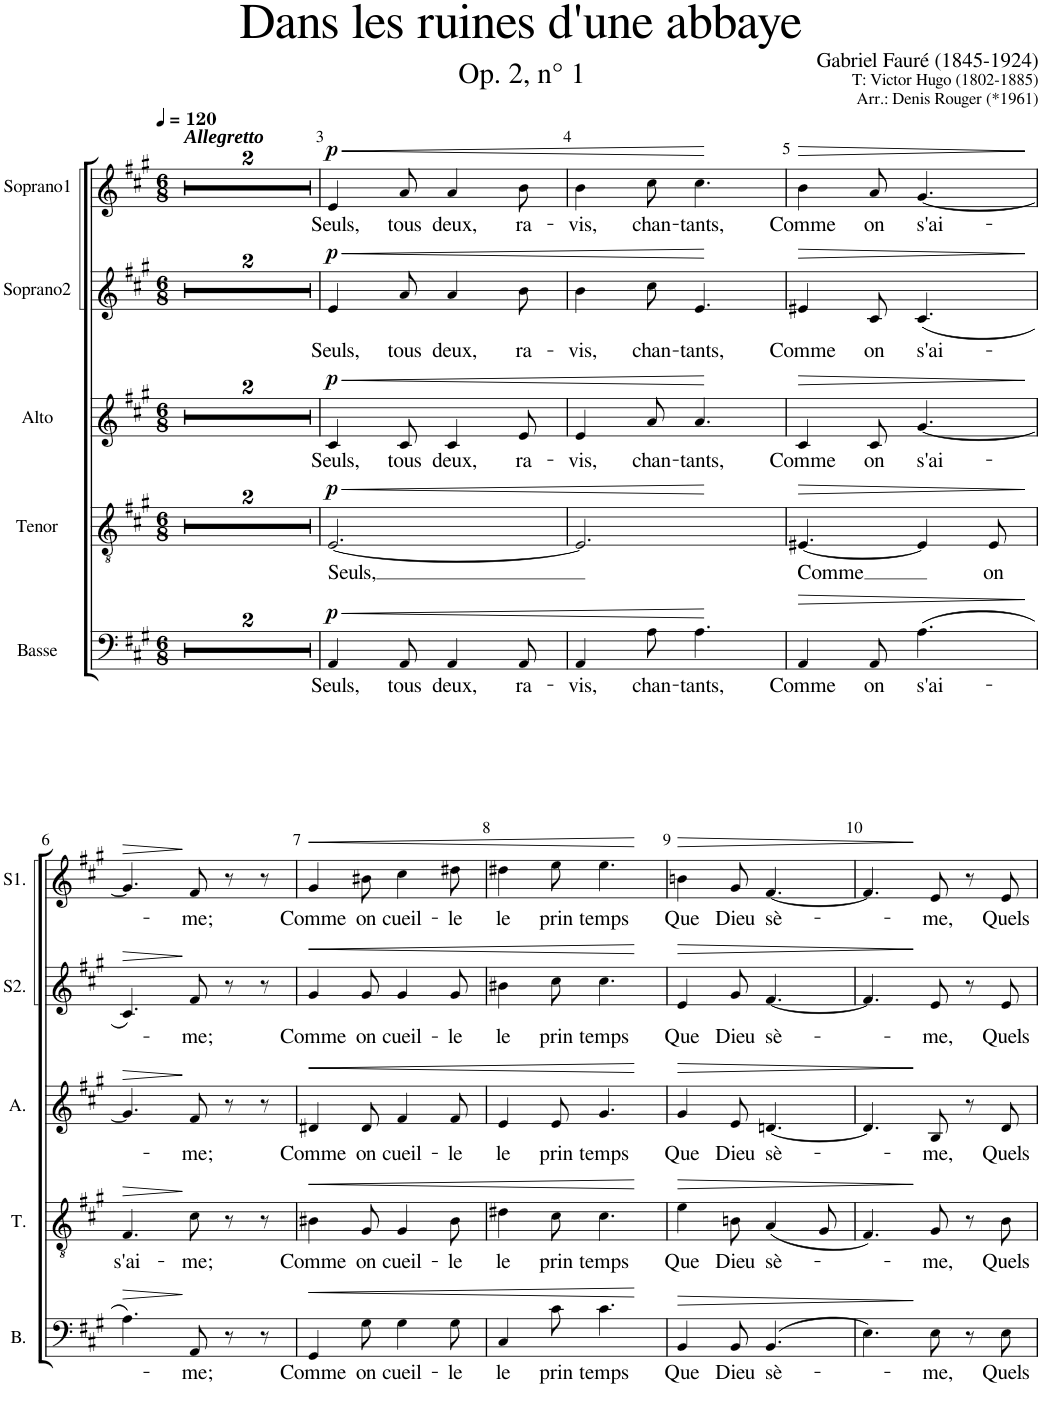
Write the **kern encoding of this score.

**kern	**text	**dynam	**kern	**text	**dynam	**kern	**text	**dynam	**kern	**text	**dynam	**kern	**text	**dynam
*part5	*part5	*part5	*part4	*part4	*part4	*part3	*part3	*part3	*part2	*part2	*part2	*part1	*part1	*part1
*staff5	*staff5	*staff5	*staff4	*staff4	*staff4	*staff3	*staff3	*staff3	*staff2	*staff2	*staff2	*staff1	*staff1	*staff1
*I"Basse	*	*	*I"Tenor	*	*	*I"Alto	*	*	*I"Soprano2	*	*	*I"Soprano1	*	*
*I'B.	*	*	*I'T.	*	*	*I'A.	*	*	*I'S2.	*	*	*I'S1.	*	*
*clefF4	*	*	*clefGv2	*	*	*clefG2	*	*	*clefG2	*	*	*clefG2	*	*
*k[f#c#g#]	*	*	*k[f#c#g#]	*	*	*k[f#c#g#]	*	*	*k[f#c#g#]	*	*	*k[f#c#g#]	*	*
*M6/8	*	*	*M6/8	*	*	*M6/8	*	*	*M6/8	*	*	*M6/8	*	*
*MM120	*	*	*MM120	*	*	*MM120	*	*	*MM120	*	*	*MM120	*	*
=1	=1	=1	=1	=1	=1	=1	=1	=1	=1	=1	=1	=1	=1	=1
!	!	!	!	!	!	!	!	!	!	!	!	!LO:TX:a:B:t=Allegretto	!	!
2.r	.	.	2.r	.	.	2.r	.	.	2.r	.	.	2.r	.	.
=2	=2	=2	=2	=2	=2	=2	=2	=2	=2	=2	=2	=2	=2	=2
2.r	.	.	2.r	.	.	2.r	.	.	2.r	.	.	2.r	.	.
=3	=3	=3	=3	=3	=3	=3	=3	=3	=3	=3	=3	=3	=3	=3
!	!LO:LY:b	!LO:HP:b	!	!LO:LY:b	!LO:HP:b	!	!LO:LY:b	!LO:HP:b	!	!LO:LY:b	!LO:HP:b	!	!LO:LY:b	!LO:HP:b
!	!	!LO:DY:n=1:a	!	!	!LO:DY:n=1:a	!	!	!LO:DY:n=1:a	!	!	!LO:DY:n=1:a	!	!	!LO:DY:n=1:a
4AA/	Seuls,	< p	[2.E/	Seuls,	< p	4c#/	Seuls,	< p	4e/	Seuls,	< p	4e/	Seuls,	< p
!	!LO:LY:b	!	!	!	!	!	!LO:LY:b	!	!	!LO:LY:b	!	!	!LO:LY:b	!
8AA/	tous	.	.	.	.	8c#/	tous	.	8a/	tous	.	8a/	tous	.
!	!LO:LY:b	!	!	!	!	!	!LO:LY:b	!	!	!LO:LY:b	!	!	!LO:LY:b	!
4AA/	deux,	.	.	.	.	4c#/	deux,	.	4a/	deux,	.	4a/	deux,	.
!	!LO:LY:b	!	!	!	!	!	!LO:LY:b	!	!	!LO:LY:b	!	!	!LO:LY:b	!
8AA/	ra-	.	.	.	.	8e/	ra-	.	8b\	ra-	.	8b\	ra-	.
=4	=4	=4	=4	=4	=4	=4	=4	=4	=4	=4	=4	=4	=4	=4
!	!LO:LY:b	!	!	!	!	!	!LO:LY:b	!	!	!LO:LY:b	!	!	!LO:LY:b	!
4AA/	-vis,	.	2.E/]	.	.	4e/	-vis,	.	4b\	-vis,	.	4b\	-vis,	.
!	!LO:LY:b	!	!	!	!	!	!LO:LY:b	!	!	!LO:LY:b	!	!	!LO:LY:b	!
8A\	chan-	.	.	.	.	8a/	chan-	.	8cc#\	chan-	.	8cc#\	chan-	.
!	!LO:LY:b	!	!	!	!	!	!LO:LY:b	!	!	!LO:LY:b	!	!	!LO:LY:b	!
4.A\	-tants,	.	.	.	.	4.a/	-tants,	.	4.e/	-tants,	.	4.cc#\	-tants,	.
.	.	[	.	.	[	.	.	[	.	.	[	.	.	[
=5	=5	=5	=5	=5	=5	=5	=5	=5	=5	=5	=5	=5	=5	=5
!	!LO:LY:b	!LO:HP:b	!	!LO:LY:b	!LO:HP:b	!	!LO:LY:b	!LO:HP:b	!	!LO:LY:b	!LO:HP:b	!	!LO:LY:b	!LO:HP:b
4AA/	Comme	>	[4.E#X/	Comme	>	4c#/	Comme	>	4e#X/	Comme	>	4b\	Comme	>
!	!LO:LY:b	!	!	!	!	!	!LO:LY:b	!	!	!LO:LY:b	!	!	!LO:LY:b	!
8AA/	on	.	.	.	.	8c#/	on	.	8c#/	on	.	8a/	on	.
!	!LO:LY:b	!	!	!	!	!	!LO:LY:b	!	!	!LO:LY:b	!	!	!LO:LY:b	!
(4.A\	s'ai-	.	4E#/]	.	.	[4.g#/	s'ai-	.	(4.c#/	s'ai-	.	[4.g#/	s'ai-	.
!	!	!	!	!LO:LY:b	!	!	!	!	!	!	!	!	!	!
.	.	.	8E#/	on	.	.	.	.	.	.	.	.	.	.
.	.	]	.	.	]	.	.	]	.	.	]	.	.	]
!!LO:LB:g=z
=6	=6	=6	=6	=6	=6	=6	=6	=6	=6	=6	=6	=6	=6	=6
!	!	!LO:HP:b	!	!LO:LY:b	!LO:HP:b	!	!	!LO:HP:b	!	!	!LO:HP:b	!	!	!LO:HP:b
4.A\)	.	>	4.F#/	s'ai-	>	4.g#/]	.	>	4.c#/)	.	>	4.g#/]	.	>
!	!LO:LY:b	!	!	!LO:LY:b	!	!	!LO:LY:b	!	!	!LO:LY:b	!	!	!LO:LY:b	!
8AA/	-me;	]	8c#\	-me;	]	8f#/	-me;	]	8f#/	-me;	]	8f#/	-me;	]
8r	.	.	8r	.	.	8r	.	.	8r	.	.	8r	.	.
8r	.	.	8r	.	.	8r	.	.	8r	.	.	8r	.	.
=7	=7	=7	=7	=7	=7	=7	=7	=7	=7	=7	=7	=7	=7	=7
!	!LO:LY:b	!LO:HP:b	!	!LO:LY:b	!LO:HP:b	!	!LO:LY:b	!LO:HP:b	!	!LO:LY:b	!LO:HP:b	!	!LO:LY:b	!LO:HP:b
4GG#/	Comme	<	4B#X\	Comme	<	4d#X/	Comme	<	4g#/	Comme	<	4g#/	Comme	<
!	!LO:LY:b	!	!	!LO:LY:b	!	!	!LO:LY:b	!	!	!LO:LY:b	!	!	!LO:LY:b	!
8G#\	on	.	8G#/	on	.	8d#/	on	.	8g#/	on	.	8b#X\	on	.
!	!LO:LY:b	!	!	!LO:LY:b	!	!	!LO:LY:b	!	!	!LO:LY:b	!	!	!LO:LY:b	!
4G#\	cueil-	.	4G#/	cueil-	.	4f#/	cueil-	.	4g#/	cueil-	.	4cc#\	cueil-	.
!	!LO:LY:b	!	!	!LO:LY:b	!	!	!LO:LY:b	!	!	!LO:LY:b	!	!	!LO:LY:b	!
8G#\	-le	.	8B#\	-le	.	8f#/	-le	.	8g#/	-le	.	8dd#X\	-le	.
=8	=8	=8	=8	=8	=8	=8	=8	=8	=8	=8	=8	=8	=8	=8
!	!LO:LY:b	!	!	!LO:LY:b	!	!	!LO:LY:b	!	!	!LO:LY:b	!	!	!LO:LY:b	!
4C#/	le	.	4d#X\	le	.	4e/	le	.	4b#X\	le	.	4dd#X\	le	.
!	!LO:LY:b	!	!	!LO:LY:b	!	!	!LO:LY:b	!	!	!LO:LY:b	!	!	!LO:LY:b	!
8c#\	prin	.	8c#\	prin	.	8e/	prin	.	8cc#\	prin	.	8ee\	prin	.
!	!LO:LY:b	!	!	!LO:LY:b	!	!	!LO:LY:b	!	!	!LO:LY:b	!	!	!LO:LY:b	!
4.c#\	temps	.	4.c#\	temps	.	4.g#/	temps	.	4.cc#\	temps	.	4.ee\	temps	.
.	.	[	.	.	[	.	.	[	.	.	[	.	.	[
=9	=9	=9	=9	=9	=9	=9	=9	=9	=9	=9	=9	=9	=9	=9
!	!LO:LY:b	!	!	!LO:LY:b	!	!	!LO:LY:b	!	!	!LO:LY:b	!	!	!LO:LY:b	!
4BB/	Que	.	4e\	Que	.	4g#/	Que	.	4e/	Que	.	4bn\	Que	.
!	!LO:LY:b	!	!	!LO:LY:b	!	!	!LO:LY:b	!	!	!LO:LY:b	!	!	!LO:LY:b	!
8BB/	Dieu	.	8Bn\	Dieu	.	8e/	Dieu	.	8g#/	Dieu	.	8g#/	Dieu	.
!	!LO:LY:b	!	!	!LO:LY:b	!	!	!LO:LY:b	!	!	!LO:LY:b	!	!	!LO:LY:b	!
4.BB/	sè-	.	4A/	sè-	.	[4.dn/	sè-	.	[4.f#/	sè-	.	[4.f#/	sè-	.
.	.	.	8G#/	.	.	.	.	.	.	.	.	.	.	.
=	=	=	=	=	=	=	=	=	=	=	=	=	=	=
*-	*-	*-	*-	*-	*-	*-	*-	*-	*-	*-	*-	*-	*-	*-
